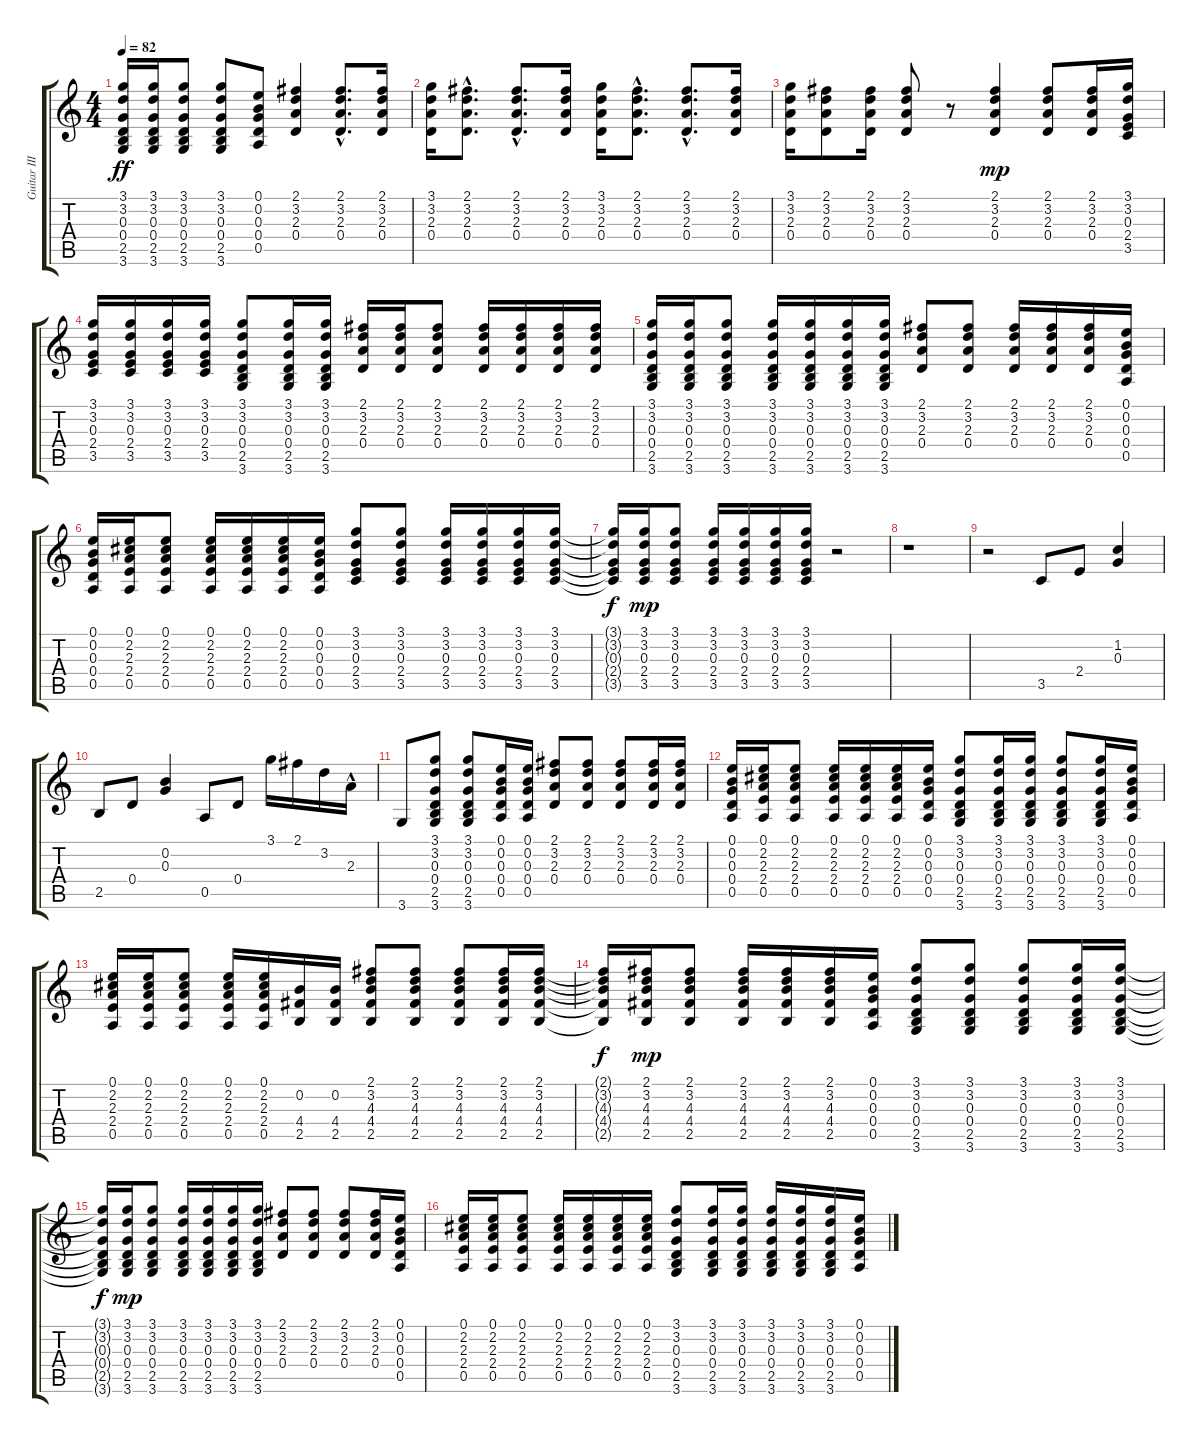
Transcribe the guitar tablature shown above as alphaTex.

\track ("Guitar III" "Guitar III") {instrument acousticguitarsteel}
\staff {score tabs}
\tuning (E4 B3 G3 D3 A2 E2) {hide}
\ts (4 4)
\tempo 82
\clef g2
\ks c
(3.1 3.2 0.3 0.4 2.5 3.6).16{dy ff} (3.1 3.2 0.3 0.4 2.5 3.6).16 (3.1 3.2 0.3 0.4 2.5 3.6).8 (3.1 3.2 0.3 0.4 2.5 3.6).8 (0.1 0.2 0.3 0.4 0.5).8 (2.1 3.2 2.3 0.4).4 (2.1{hac} 3.2{hac} 2.3{hac} 0.4{hac}).8{d} (2.1 3.2 2.3 0.4).16 |
(3.1 3.2 2.3 0.4).16 (2.1{hac} 3.2{hac} 2.3{hac} 0.4{hac}).8{d} (2.1{hac} 3.2{hac} 2.3{hac} 0.4{hac}).8{d} (2.1 3.2 2.3 0.4).16 (3.1 3.2 2.3 0.4).16 (2.1{hac} 3.2{hac} 2.3{hac} 0.4{hac}).8{d} (2.1{hac} 3.2{hac} 2.3{hac} 0.4{hac}).8{d} (2.1 3.2 2.3 0.4).16 |
(3.1 3.2 2.3 0.4).16 (2.1 3.2 2.3 0.4).8 (2.1 3.2 2.3 0.4).16 (2.1 3.2 2.3 0.4).8 r.8 (2.1 3.2 2.3 0.4).4{dy mp} (2.1 3.2 2.3 0.4).8 (2.1 3.2 2.3 0.4).16 (3.1 3.2 0.3 2.4 3.5).16 |
(3.1 3.2 0.3 2.4 3.5).16 (3.1 3.2 0.3 2.4 3.5).16 (3.1 3.2 0.3 2.4 3.5).16 (3.1 3.2 0.3 2.4 3.5).16 (3.1 3.2 0.3 0.4 2.5 3.6).8 (3.1 3.2 0.3 0.4 2.5 3.6).16 (3.1 3.2 0.3 0.4 2.5 3.6).16 (2.1 3.2 2.3 0.4).16 (2.1 3.2 2.3 0.4).16 (2.1 3.2 2.3 0.4).8 (2.1 3.2 2.3 0.4).16 (2.1 3.2 2.3 0.4).16 (2.1 3.2 2.3 0.4).16 (2.1 3.2 2.3 0.4).16 |
(3.1 3.2 0.3 0.4 2.5 3.6).16 (3.1 3.2 0.3 0.4 2.5 3.6).16 (3.1 3.2 0.3 0.4 2.5 3.6).8 (3.1 3.2 0.3 0.4 2.5 3.6).16 (3.1 3.2 0.3 0.4 2.5 3.6).16 (3.1 3.2 0.3 0.4 2.5 3.6).16 (3.1 3.2 0.3 0.4 2.5 3.6).16 (2.1 3.2 2.3 0.4).8 (2.1 3.2 2.3 0.4).8 (2.1 3.2 2.3 0.4).16 (2.1 3.2 2.3 0.4).16 (2.1 3.2 2.3 0.4).16 (0.1 0.2 0.3 0.4 0.5).16 |
(0.1 0.2 0.3 0.4 0.5).16 (0.1 2.2 2.3 2.4 0.5).16 (0.1 2.2 2.3 2.4 0.5).8 (0.1 2.2 2.3 2.4 0.5).16 (0.1 2.2 2.3 2.4 0.5).16 (0.1 2.2 2.3 2.4 0.5).16 (0.1 0.2 0.3 0.4 0.5).16 (3.1 3.2 0.3 2.4 3.5).8 (3.1 3.2 0.3 2.4 3.5).8 (3.1 3.2 0.3 2.4 3.5).16 (3.1 3.2 0.3 2.4 3.5).16 (3.1 3.2 0.3 2.4 3.5).16 (3.1 3.2 0.3 2.4 3.5).16 |
(3.1{t} 3.2{t} 0.3{t} 2.4{t} 3.5{t}).16{dy f} (3.1 3.2 0.3 2.4 3.5).16{dy mp} (3.1 3.2 0.3 2.4 3.5).8 (3.1 3.2 0.3 2.4 3.5).16 (3.1 3.2 0.3 2.4 3.5).16 (3.1 3.2 0.3 2.4 3.5).16 (3.1 3.2 0.3 2.4 3.5).16 r.2 |
r.1 |
r.2 3.5.8 2.4.8 (1.2 0.3).4 |
2.5.8 0.4.8 (0.2 0.3).4 0.5.8 0.4.8 3.1.16 2.1.16 3.2.16 2.3{hac}.16 |
3.6.8 (3.1 3.2 0.3 0.4 2.5 3.6).8 (3.1 3.2 0.3 0.4 2.5 3.6).8 (0.1 0.2 0.3 0.4 0.5).16 (0.1 0.2 0.3 0.4 0.5).16 (2.1 3.2 2.3 0.4).8 (2.1 3.2 2.3 0.4).8 (2.1 3.2 2.3 0.4).8 (2.1 3.2 2.3 0.4).16 (2.1 3.2 2.3 0.4).16 |
(0.1 0.2 0.3 0.4 0.5).16 (0.1 2.2 2.3 2.4 0.5).16 (0.1 2.2 2.3 2.4 0.5).8 (0.1 2.2 2.3 2.4 0.5).16 (0.1 2.2 2.3 2.4 0.5).16 (0.1 2.2 2.3 2.4 0.5).16 (0.1 0.2 0.3 0.4 0.5).16 (3.1 3.2 0.3 0.4 2.5 3.6).8 (3.1 3.2 0.3 0.4 2.5 3.6).16 (3.1 3.2 0.3 0.4 2.5 3.6).16 (3.1 3.2 0.3 0.4 2.5 3.6).8 (3.1 3.2 0.3 0.4 2.5 3.6).16 (0.1 0.2 0.3 0.4 0.5).16 |
(0.1 2.2 2.3 2.4 0.5).16 (0.1 2.2 2.3 2.4 0.5).16 (0.1 2.2 2.3 2.4 0.5).8 (0.1 2.2 2.3 2.4 0.5).16 (0.1 2.2 2.3 2.4 0.5).16 (0.2 4.4 2.5).16 (0.2 4.4 2.5).16 (2.1 3.2 4.3 4.4 2.5).8 (2.1 3.2 4.3 4.4 2.5).8 (2.1 3.2 4.3 4.4 2.5).8 (2.1 3.2 4.3 4.4 2.5).16 (2.1 3.2 4.3 4.4 2.5).16 |
(2.1{t} 3.2{t} 4.3{t} 4.4{t} 2.5{t}).16{dy f} (2.1 3.2 4.3 4.4 2.5).16{dy mp} (2.1 3.2 4.3 4.4 2.5).8 (2.1 3.2 4.3 4.4 2.5).16 (2.1 3.2 4.3 4.4 2.5).16 (2.1 3.2 4.3 4.4 2.5).16 (0.1 0.2 0.3 0.4 0.5).16 (3.1 3.2 0.3 0.4 2.5 3.6).8 (3.1 3.2 0.3 0.4 2.5 3.6).8 (3.1 3.2 0.3 0.4 2.5 3.6).8 (3.1 3.2 0.3 0.4 2.5 3.6).16 (3.1 3.2 0.3 0.4 2.5 3.6).16 |
(3.1{t} 3.2{t} 0.3{t} 0.4{t} 2.5{t} 3.6{t}).16{dy f} (3.1 3.2 0.3 0.4 2.5 3.6).16{dy mp} (3.1 3.2 0.3 0.4 2.5 3.6).8 (3.1 3.2 0.3 0.4 2.5 3.6).16 (3.1 3.2 0.3 0.4 2.5 3.6).16 (3.1 3.2 0.3 0.4 2.5 3.6).16 (3.1 3.2 0.3 0.4 2.5 3.6).16 (2.1 3.2 2.3 0.4).8 (2.1 3.2 2.3 0.4).8 (2.1 3.2 2.3 0.4).8 (2.1 3.2 2.3 0.4).16 (0.1 0.2 0.3 0.4 0.5).16 |
(0.1 2.2 2.3 2.4 0.5).16 (0.1 2.2 2.3 2.4 0.5).16 (0.1 2.2 2.3 2.4 0.5).8 (0.1 2.2 2.3 2.4 0.5).16 (0.1 2.2 2.3 2.4 0.5).16 (0.1 2.2 2.3 2.4 0.5).16 (0.1 2.2 2.3 2.4 0.5).16 (3.1 3.2 0.3 0.4 2.5 3.6).8 (3.1 3.2 0.3 0.4 2.5 3.6).16 (3.1 3.2 0.3 0.4 2.5 3.6).16 (3.1 3.2 0.3 0.4 2.5 3.6).16 (3.1 3.2 0.3 0.4 2.5 3.6).16 (3.1 3.2 0.3 0.4 2.5 3.6).16 (0.1 0.2 0.3 0.4 0.5).16
